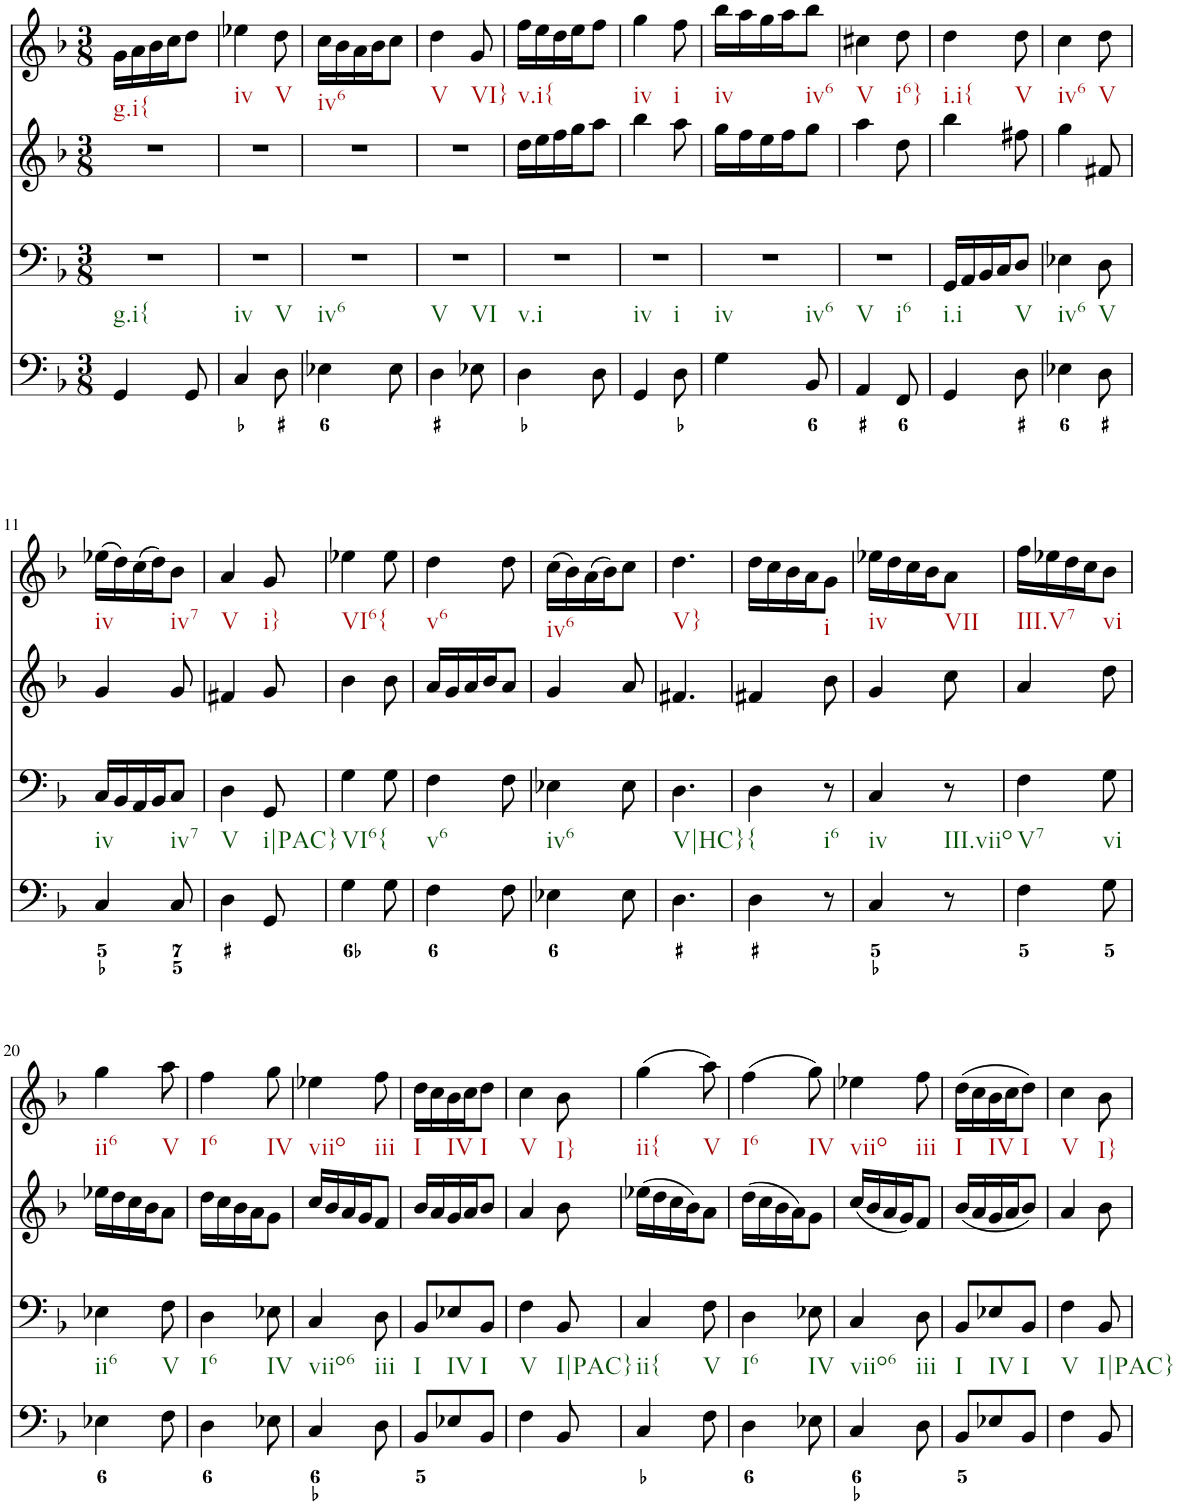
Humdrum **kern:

**kern	**kern	**kern	**kern
*part4	*part3	*part2	*part1
*staff4	*staff3	*staff2	*staff1
*I"violn	*I"violn	*I"cello	*I"organ
*clefF4	*clefF4	*clefG2	*clefG2
*k[b-]	*k[b-]	*k[b-]	*k[b-]
*d:	*d:	*d:	*d:
*M3/8	*M3/8	*M3/8	*M3/8
=1	=1	=1	=1
!	!	!	!LO:TX:b:t=g.i{
!	!LO:TX:b:t=g.i{	!	!
4GG/	4.r	4.r	16g\LL
.	.	.	16a\
.	.	.	16b-\
.	.	.	16cc\J
8GG/	.	.	8dd\J
=2	=2	=2	=2
!	!	!	!LO:TX:b:t=iv
!	!LO:TX:b:t=iv	!	!
!	!LO:TX:b:t=V	!	!
4C/	4.r	4.r	4ee-X\
!	!	!	!LO:TX:b:t=V
8D\	.	.	8dd\
=3	=3	=3	=3
!	!	!	!LO:TX:b:t=iv6
!	!LO:TX:b:t=iv6	!	!
4E-X\	4.r	4.r	16cc\LL
.	.	.	16b-\
.	.	.	16a\
.	.	.	16b-\J
8E-\	.	.	8cc\J
=4	=4	=4	=4
!	!	!	!LO:TX:b:t=V
!	!LO:TX:b:t=V	!	!
!	!LO:TX:b:t=VI	!	!
4D\	4.r	4.r	4dd\
!	!	!	!LO:TX:b:t=VI}
8E-X\	.	.	8g/
=5	=5	=5	=5
!	!	!	!LO:TX:b:t=v.i{
!	!LO:TX:b:t=v.i	!	!
4D\	4.r	16dd\LL	16ff\LL
.	.	16ee\	16ee\
.	.	16ff\	16dd\
.	.	16gg\J	16ee\J
8D\	.	8aa\J	8ff\J
=6	=6	=6	=6
!	!	!	!LO:TX:b:t=iv
!	!LO:TX:b:t=iv	!	!
!	!LO:TX:b:t=i	!	!
4GG/	4.r	4bb-\	4gg\
!	!	!	!LO:TX:b:t=i
8D\	.	8aa\	8ff\
=7	=7	=7	=7
!	!	!	!LO:TX:b:t=iv
!	!LO:TX:b:t=iv	!	!
!	!LO:TX:b:t=iv6	!	!
4G\	4.r	16gg\LL	16bb-\LL
.	.	16ff\	16aa\
.	.	16ee\	16gg\
.	.	16ff\J	16aa\J
!	!	!	!LO:TX:b:t=iv6
8BB-/	.	8gg\J	8bb-\J
=8	=8	=8	=8
!	!	!	!LO:TX:b:t=V
!	!LO:TX:b:t=V	!	!
!	!LO:TX:b:t=i6	!	!
4AA/	4.r	4aa\	4cc#X\
!	!	!	!LO:TX:b:t=i6}
8FF/	.	8dd\	8dd\
=9	=9	=9	=9
!	!	!	!LO:TX:b:t=i.i{
!	!LO:TX:b:t=i.i	!	!
4GG/	16GG/LL	4bb-\	4dd\
.	16AA/	.	.
.	16BB-/	.	.
.	16C/J	.	.
!	!	!	!LO:TX:b:t=V
!	!LO:TX:b:t=V	!	!
8D\	8D/J	8ff#X\	8dd\
=10	=10	=10	=10
!	!	!	!LO:TX:b:t=iv6
!	!LO:TX:b:t=iv6	!	!
4E-X\	4E-X\	4gg\	4cc\
!	!	!	!LO:TX:b:t=V
!	!LO:TX:b:t=V	!	!
8D\	8D\	8f#X/	8dd\
!!LO:LB:g=z
=11	=11	=11	=11
!	!	!	!LO:TX:b:t=iv
!	!LO:TX:b:t=iv	!	!
4C/	16C/LL	4g/	(16ee-X\LL
.	16BB-/	.	16dd\)
.	16AA/	.	(16cc\
.	16BB-/J	.	16dd\J)
!	!	!	!LO:TX:b:t=iv7
!	!LO:TX:b:t=iv7	!	!
8C/	8C/J	8g/	8b-\J
=12	=12	=12	=12
!	!	!	!LO:TX:b:t=V
!	!LO:TX:b:t=V	!	!
4D\	4D\	4f#X/	4a/
!	!	!	!LO:TX:b:t=i}
!	!LO:TX:b:t=i|PAC}	!	!
8GG/	8GG/	8g/	8g/
=13	=13	=13	=13
!	!	!	!LO:TX:b:t=VI6{
!	!LO:TX:b:t=VI6{	!	!
4G\	4G\	4b-\	4ee-X\
8G\	8G\	8b-\	8ee-\
=14	=14	=14	=14
!	!	!	!LO:TX:b:t=v6
!	!LO:TX:b:t=v6	!	!
4F\	4F\	16a/LL	4dd\
.	.	16g/	.
.	.	16a/	.
.	.	16b-/J	.
8F\	8F\	8a/J	8dd\
=15	=15	=15	=15
!	!	!	!LO:TX:b:t=iv6
!	!LO:TX:b:t=iv6	!	!
4E-X\	4E-X\	4g/	(16cc\LL
.	.	.	16b-\)
.	.	.	(16a\
.	.	.	16b-\J)
8E-\	8E-\	8a/	8cc\J
=16	=16	=16	=16
!	!	!	!LO:TX:b:t=V}
!	!LO:TX:b:t=V|HC}	!	!
4.D\	4.D\	4.f#X/	4.dd\
=17	=17	=17	=17
!	!LO:TX:b:t={	!	!
4D\	4D\	4f#X/	16dd\LL
.	.	.	16cc\
.	.	.	16b-\
.	.	.	16a\J
!	!	!	!LO:TX:b:t=i
!	!LO:TX:b:t=i6	!	!
8r	8r	8b-\	8g\J
=18	=18	=18	=18
!	!	!	!LO:TX:b:t=iv
!	!LO:TX:b:t=iv	!	!
4C/	4C/	4g/	16ee-X\LL
.	.	.	16dd\
.	.	.	16cc\
.	.	.	16b-\J
!	!	!	!LO:TX:b:t=VII
!	!LO:TX:b:t=III.viio	!	!
8r	8r	8cc\	8a\J
=19	=19	=19	=19
!	!	!	!LO:TX:b:t=III.V7
!	!LO:TX:b:t=V7	!	!
4F\	4F\	4a/	16ff\LL
.	.	.	16ee-X\
.	.	.	16dd\
.	.	.	16cc\J
!	!	!	!LO:TX:b:t=vi
!	!LO:TX:b:t=vi	!	!
8G\	8G\	8dd\	8b-\J
!!LO:LB:g=z
=20	=20	=20	=20
!	!	!	!LO:TX:b:t=ii6
!	!LO:TX:b:t=ii6	!	!
4E-X\	4E-X\	16ee-X\LL	4gg\
.	.	16dd\	.
.	.	16cc\	.
.	.	16b-\J	.
!	!	!	!LO:TX:b:t=V
!	!LO:TX:b:t=V	!	!
8F\	8F\	8a\J	8aa\
=21	=21	=21	=21
!	!	!	!LO:TX:b:t=I6
!	!LO:TX:b:t=I6	!	!
4D\	4D\	16dd\LL	4ff\
.	.	16cc\	.
.	.	16b-\	.
.	.	16a\J	.
!	!	!	!LO:TX:b:t=IV
!	!LO:TX:b:t=IV	!	!
8E-X\	8E-X\	8g\J	8gg\
=22	=22	=22	=22
!	!	!	!LO:TX:b:t=viio
!	!LO:TX:b:t=viio6	!	!
4C/	4C/	16cc/LL	4ee-X\
.	.	16b-/	.
.	.	16a/	.
.	.	16g/J	.
!	!	!	!LO:TX:b:t=iii
!	!LO:TX:b:t=iii	!	!
8D\	8D\	8f/J	8ff\
=23	=23	=23	=23
!	!	!	!LO:TX:b:t=I
!	!LO:TX:b:t=I	!	!
8BB-/L	8BB-/L	16b-/LL	16dd\LL
.	.	16a/	16cc\
!	!	!	!LO:TX:b:t=IV
!	!LO:TX:b:t=IV	!	!
8E-X/	8E-X/	16g/	16b-\
.	.	16a/J	16cc\J
!	!	!	!LO:TX:b:t=I
!	!LO:TX:b:t=I	!	!
8BB-/J	8BB-/J	8b-/J	8dd\J
=24	=24	=24	=24
!	!	!	!LO:TX:b:t=V
!	!LO:TX:b:t=V	!	!
4F\	4F\	4a/	4cc\
!	!	!	!LO:TX:b:t=I}
!	!LO:TX:b:t=I|PAC}	!	!
8BB-/	8BB-/	8b-\	8b-\
=25	=25	=25	=25
!	!	!	!LO:TX:b:t=ii{
!	!LO:TX:b:t=ii{	!	!
4C/	4C/	(16ee-X\LL	(4gg\
.	.	16dd\	.
.	.	16cc\	.
.	.	16b-\J)	.
!	!	!	!LO:TX:b:t=V
!	!LO:TX:b:t=V	!	!
8F\	8F\	8a\J	8aa\)
=26	=26	=26	=26
!	!	!	!LO:TX:b:t=I6
!	!LO:TX:b:t=I6	!	!
4D\	4D\	(16dd\LL	(4ff\
.	.	16cc\	.
.	.	16b-\	.
.	.	16a\J)	.
!	!	!	!LO:TX:b:t=IV
!	!LO:TX:b:t=IV	!	!
8E-X\	8E-X\	8g\J	8gg\)
=27	=27	=27	=27
!	!	!	!LO:TX:b:t=viio
!	!LO:TX:b:t=viio6	!	!
4C/	4C/	(16cc/LL	4ee-X\
.	.	16b-/	.
.	.	16a/	.
.	.	16g/J)	.
!	!	!	!LO:TX:b:t=iii
!	!LO:TX:b:t=iii	!	!
8D\	8D\	8f/J	8ff\
=28	=28	=28	=28
!	!	!	!LO:TX:b:t=I
!	!LO:TX:b:t=I	!	!
8BB-/L	8BB-/L	(16b-/LL	(16dd\LL
.	.	16a/	16cc\
!	!	!	!LO:TX:b:t=IV
!	!LO:TX:b:t=IV	!	!
8E-X/	8E-X/	16g/	16b-\
.	.	16a/J	16cc\J
!	!	!	!LO:TX:b:t=I
!	!LO:TX:b:t=I	!	!
8BB-/J	8BB-/J	8b-/J)	8dd\J)
=29	=29	=29	=29
!	!	!	!LO:TX:b:t=V
!	!LO:TX:b:t=V	!	!
4F\	4F\	4a/	4cc\
!	!	!	!LO:TX:b:t=I}
!	!LO:TX:b:t=I|PAC}	!	!
8BB-/	8BB-/	8b-\	8b-\
=	=	=	=
*-	*-	*-	*-
